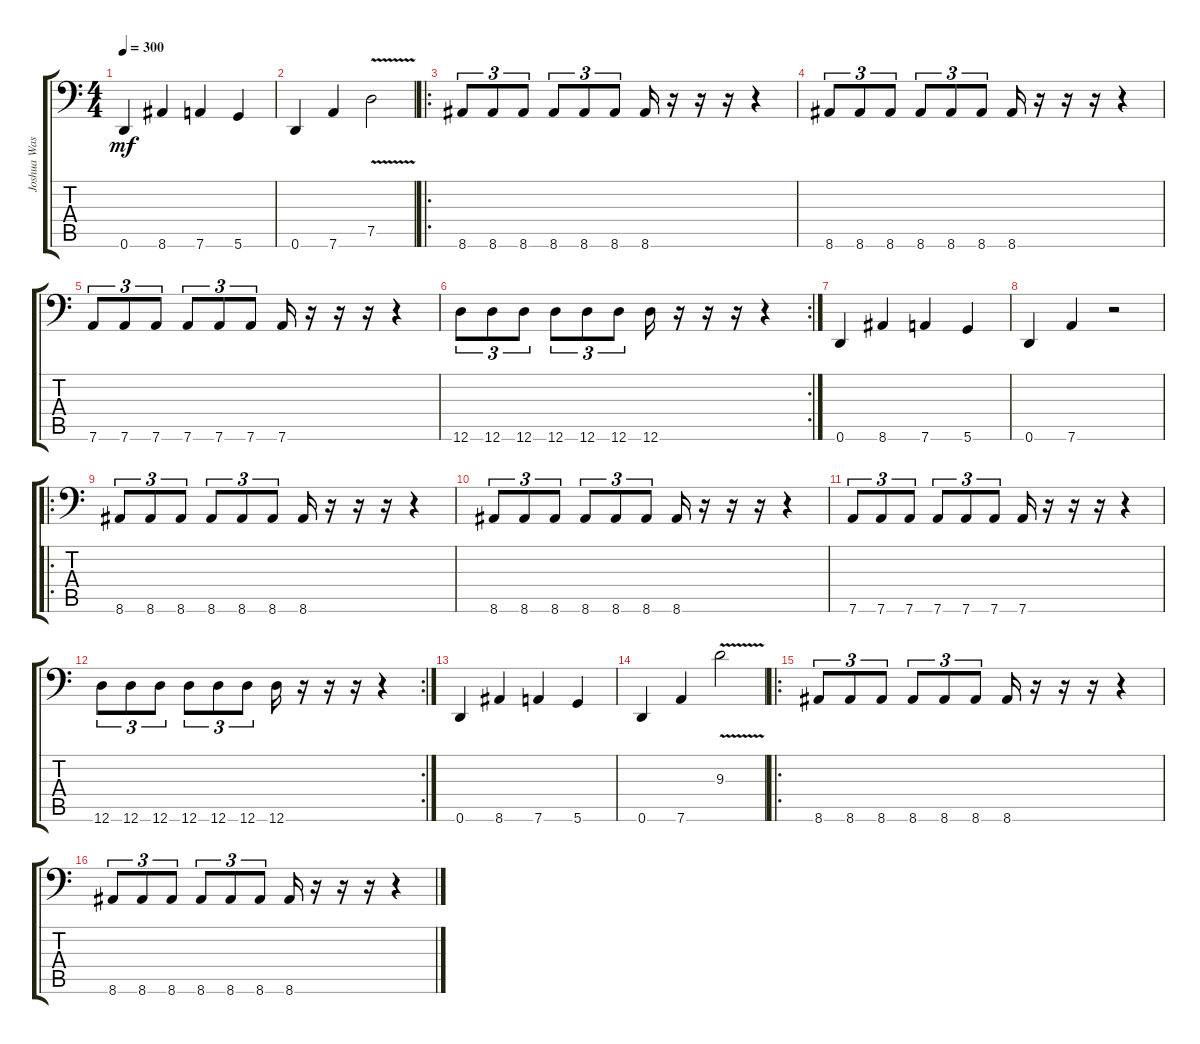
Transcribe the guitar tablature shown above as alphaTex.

\track ("Joshua Wasley" "Joshua Was") {instrument electricbassfinger}
\staff {score tabs}
\tuning (D3 A2 F2 C2 G1 D1) {hide}
\ts (4 4)
\tempo 300
\clef f4
\ks c
0.6.4{dy mf} 8.6.4 7.6.4 5.6.4 |
0.6.4 7.6.4 7.5{v}.2 |
\ro
8.6.8{tu (3 2)} 8.6.8{tu (3 2)} 8.6.8{tu (3 2)} 8.6.8{tu (3 2)} 8.6.8{tu (3 2)} 8.6.8{tu (3 2)} 8.6.16 r.16 r.16 r.16 r.4 |
8.6.8{tu (3 2)} 8.6.8{tu (3 2)} 8.6.8{tu (3 2)} 8.6.8{tu (3 2)} 8.6.8{tu (3 2)} 8.6.8{tu (3 2)} 8.6.16 r.16 r.16 r.16 r.4 |
7.6.8{tu (3 2)} 7.6.8{tu (3 2)} 7.6.8{tu (3 2)} 7.6.8{tu (3 2)} 7.6.8{tu (3 2)} 7.6.8{tu (3 2)} 7.6.16 r.16 r.16 r.16 r.4 |
\rc 2
12.6.8{tu (3 2)} 12.6.8{tu (3 2)} 12.6.8{tu (3 2)} 12.6.8{tu (3 2)} 12.6.8{tu (3 2)} 12.6.8{tu (3 2)} 12.6.16 r.16 r.16 r.16 r.4 |
0.6.4 8.6.4 7.6.4 5.6.4 |
0.6.4 7.6.4 r.2 |
\ro
8.6.8{tu (3 2)} 8.6.8{tu (3 2)} 8.6.8{tu (3 2)} 8.6.8{tu (3 2)} 8.6.8{tu (3 2)} 8.6.8{tu (3 2)} 8.6.16 r.16 r.16 r.16 r.4 |
8.6.8{tu (3 2)} 8.6.8{tu (3 2)} 8.6.8{tu (3 2)} 8.6.8{tu (3 2)} 8.6.8{tu (3 2)} 8.6.8{tu (3 2)} 8.6.16 r.16 r.16 r.16 r.4 |
7.6.8{tu (3 2)} 7.6.8{tu (3 2)} 7.6.8{tu (3 2)} 7.6.8{tu (3 2)} 7.6.8{tu (3 2)} 7.6.8{tu (3 2)} 7.6.16 r.16 r.16 r.16 r.4 |
\rc 2
12.6.8{tu (3 2)} 12.6.8{tu (3 2)} 12.6.8{tu (3 2)} 12.6.8{tu (3 2)} 12.6.8{tu (3 2)} 12.6.8{tu (3 2)} 12.6.16 r.16 r.16 r.16 r.4 |
0.6.4 8.6.4 7.6.4 5.6.4 |
0.6.4 7.6.4 9.3{v}.2 |
\ro
8.6.8{tu (3 2)} 8.6.8{tu (3 2)} 8.6.8{tu (3 2)} 8.6.8{tu (3 2)} 8.6.8{tu (3 2)} 8.6.8{tu (3 2)} 8.6.16 r.16 r.16 r.16 r.4 |
8.6.8{tu (3 2)} 8.6.8{tu (3 2)} 8.6.8{tu (3 2)} 8.6.8{tu (3 2)} 8.6.8{tu (3 2)} 8.6.8{tu (3 2)} 8.6.16 r.16 r.16 r.16 r.4
